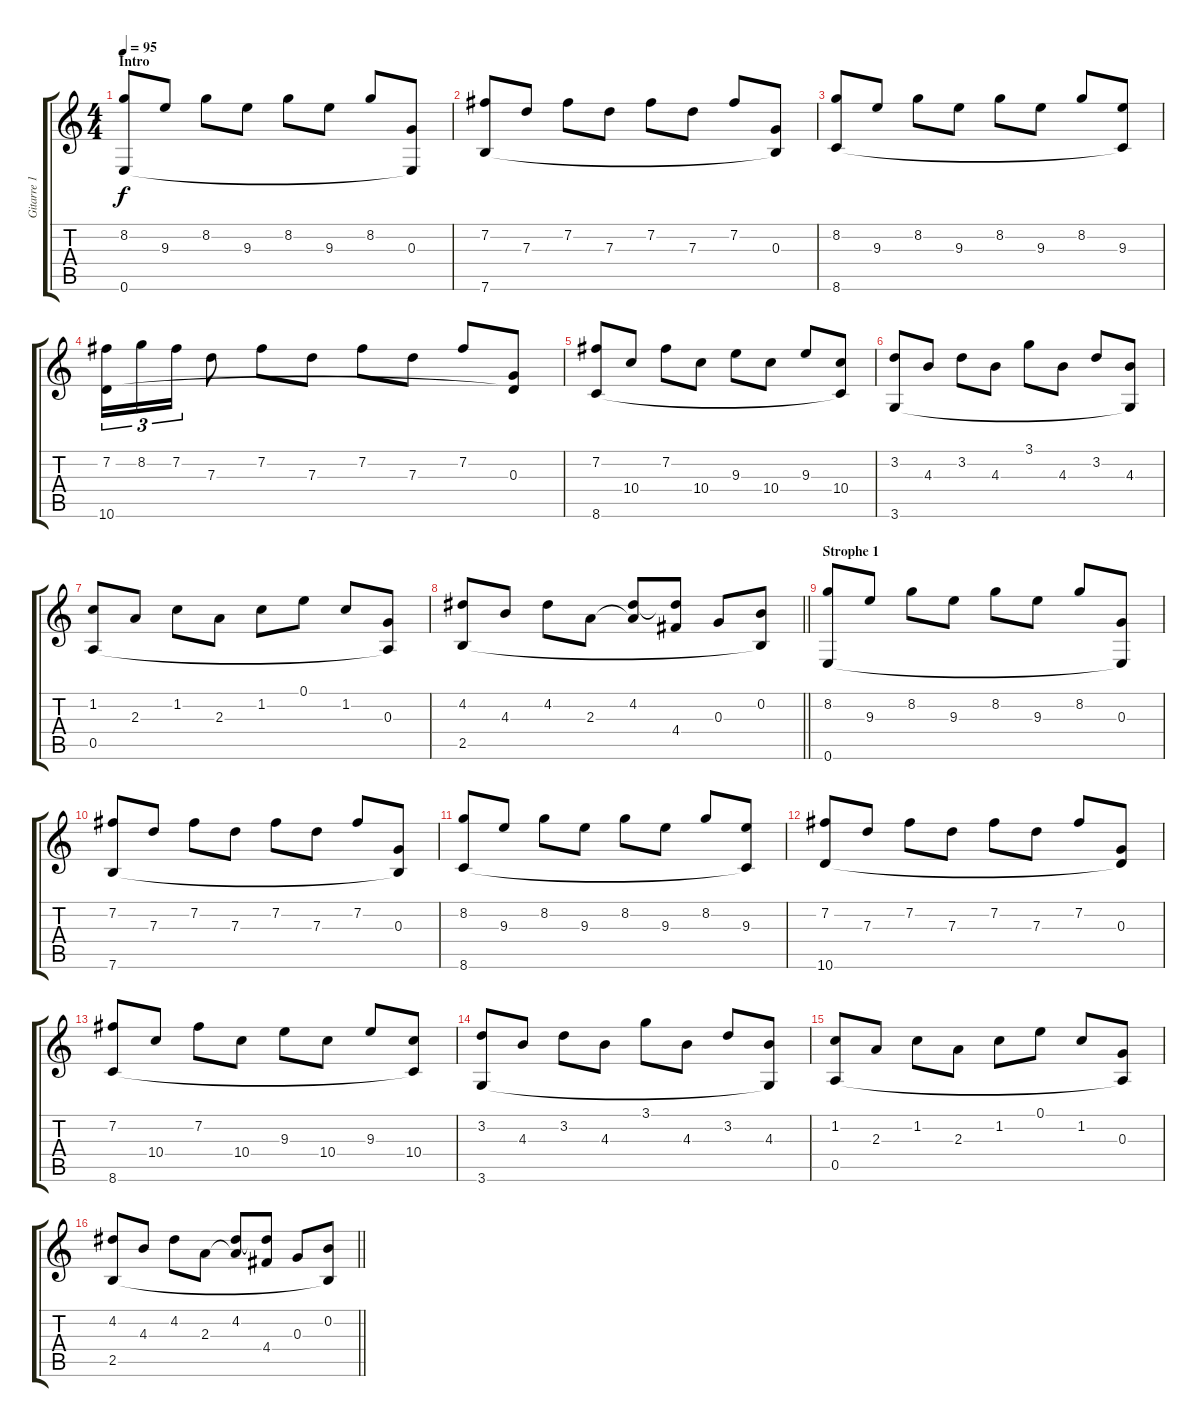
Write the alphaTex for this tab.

\track ("Gitarre 1 (clean)" "Gitarre 1 ") {instrument acousticguitarnylon}
\staff {score tabs}
\tuning (E4 B3 G3 D3 A2 E2) {hide}
\ts (4 4)
\section ("" "Intro")
\tempo 95
\clef g2
\ks c
(8.2 0.6).8{dy f instrument acousticguitarnylon} 9.3.8 8.2.8 9.3.8 8.2.8 9.3.8 8.2.8 (0.3 0.6{t}).8 |
(7.2 7.6).8 7.3.8 7.2.8 7.3.8 7.2.8 7.3.8 7.2.8 (0.3 7.6{t}).8 |
(8.2 8.6).8 9.3.8 8.2.8 9.3.8 8.2.8 9.3.8 8.2.8 (9.3 8.6{t}).8 |
(7.2 10.6).16{tu (3 2)} 8.2.16{tu (3 2)} 7.2.16{tu (3 2)} 7.3.8 7.2.8 7.3.8 7.2.8 7.3.8 7.2.8 (0.3 10.6{t}).8 |
(7.2 8.6).8 10.4.8 7.2.8 10.4.8 9.3.8 10.4.8 9.3.8 (10.4 8.6{t}).8 |
(3.2 3.6).8 4.3.8 3.2.8 4.3.8 3.1.8 4.3.8 3.2.8 (4.3 3.6{t}).8 |
(1.2 0.5).8 2.3.8 1.2.8 2.3.8 1.2.8 0.1.8 1.2.8 (0.3 0.5{t}).8 |
\barLineRight lightlight
(4.2 2.5).8 4.3.8 4.2.8 2.3.8 (4.2 2.3{t}).8 (4.2{t} 4.4).8 0.3.8 (0.2 2.5{t}).8 |
\section ("" "Strophe 1")
(8.2 0.6).8 9.3.8 8.2.8 9.3.8 8.2.8 9.3.8 8.2.8 (0.3 0.6{t}).8 |
(7.2 7.6).8 7.3.8 7.2.8 7.3.8 7.2.8 7.3.8 7.2.8 (0.3 7.6{t}).8 |
(8.2 8.6).8 9.3.8 8.2.8 9.3.8 8.2.8 9.3.8 8.2.8 (9.3 8.6{t}).8 |
(7.2 10.6).8 7.3.8 7.2.8 7.3.8 7.2.8 7.3.8 7.2.8 (0.3 10.6{t}).8 |
(7.2 8.6).8 10.4.8 7.2.8 10.4.8 9.3.8 10.4.8 9.3.8 (10.4 8.6{t}).8 |
(3.2 3.6).8 4.3.8 3.2.8 4.3.8 3.1.8 4.3.8 3.2.8 (4.3 3.6{t}).8 |
(1.2 0.5).8 2.3.8 1.2.8 2.3.8 1.2.8 0.1.8 1.2.8 (0.3 0.5{t}).8 |
\barLineRight lightlight
(4.2 2.5).8 4.3.8 4.2.8 2.3.8 (4.2 2.3{t}).8 (4.2{t} 4.4).8 0.3.8 (0.2 2.5{t}).8
